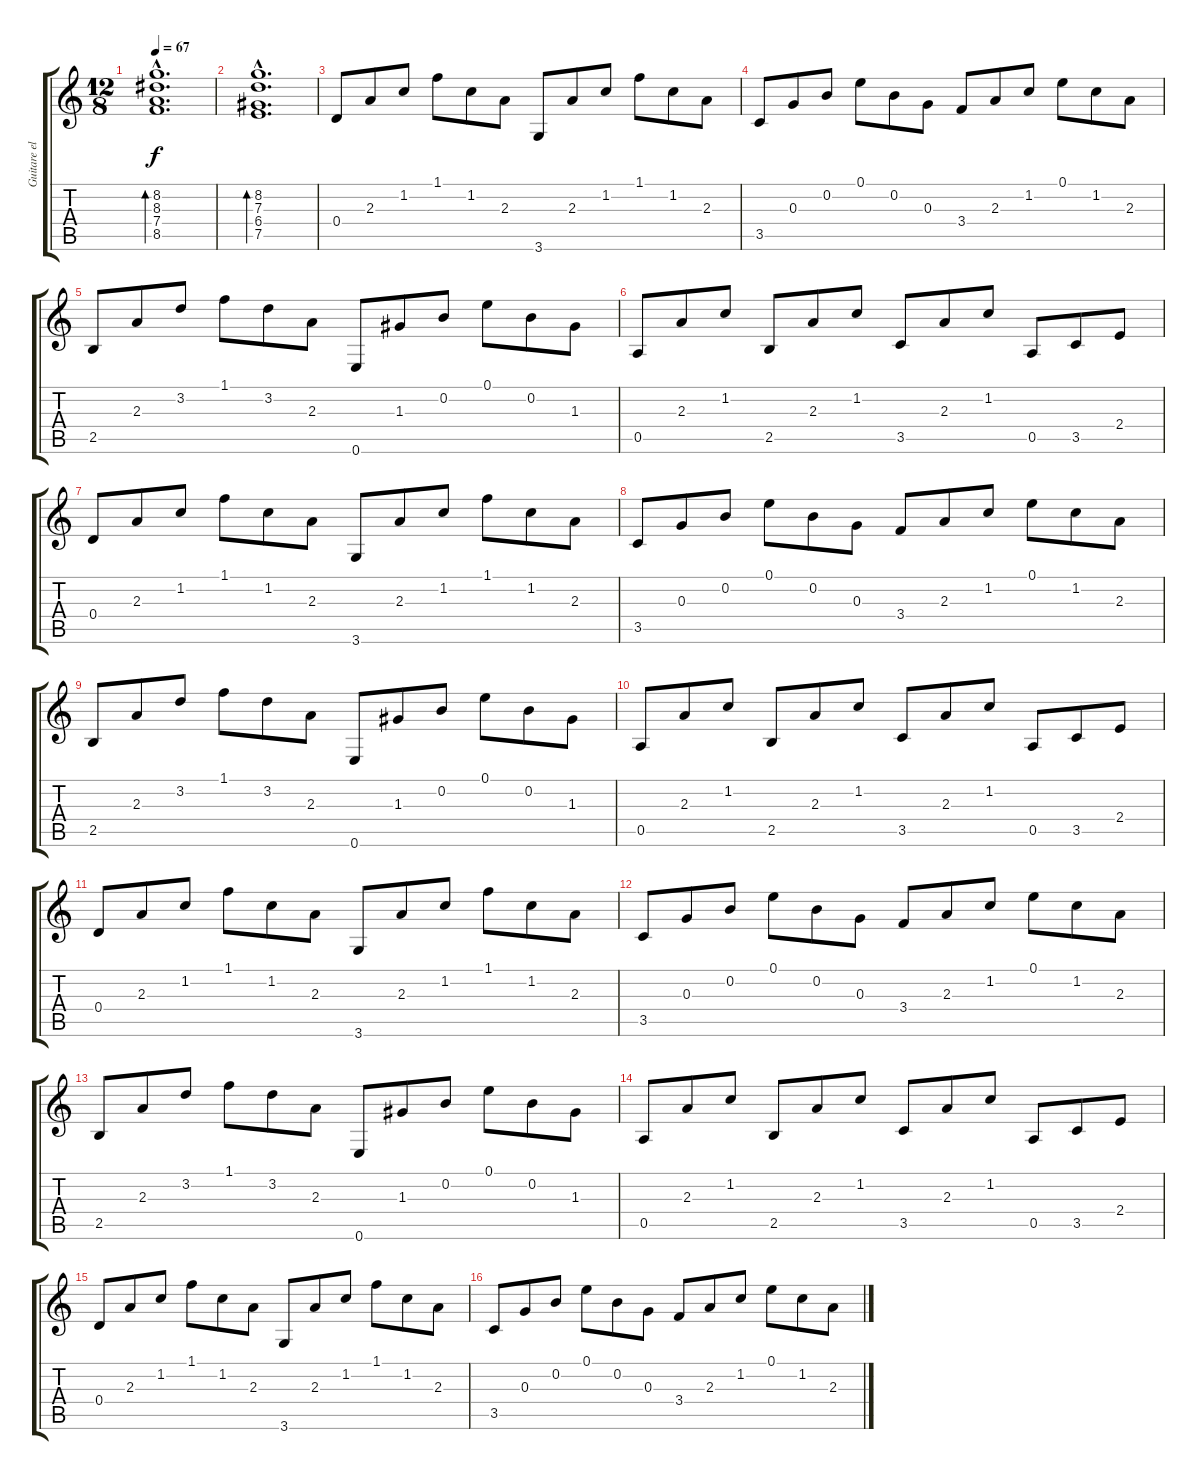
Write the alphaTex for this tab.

\track ("Guitare elec 1" "Guitare el") {instrument acousticguitarsteel}
\staff {score tabs}
\tuning (E4 B3 G3 D3 A2 E2) {hide}
\ts (12 8)
\tempo 67
\clef g2
\ks c
(8.2{hac} 8.3{hac} 7.4{hac} 8.5{hac}).1{d bd 120 dy f} |
(8.2{hac} 7.3{hac} 6.4{hac} 7.5{hac}).1{d bd 120} |
0.4.8 2.3.8 1.2.8 1.1.8 1.2.8 2.3.8 3.6.8 2.3.8 1.2.8 1.1.8 1.2.8 2.3.8 |
3.5.8 0.3.8 0.2.8 0.1.8 0.2.8 0.3.8 3.4.8 2.3.8 1.2.8 0.1.8 1.2.8 2.3.8 |
2.5.8 2.3.8 3.2.8 1.1.8 3.2.8 2.3.8 0.6.8 1.3.8 0.2.8 0.1.8 0.2.8 1.3.8 |
0.5.8 2.3.8 1.2.8 2.5.8 2.3.8 1.2.8 3.5.8 2.3.8 1.2.8 0.5.8 3.5.8 2.4.8 |
0.4.8 2.3.8 1.2.8 1.1.8 1.2.8 2.3.8 3.6.8 2.3.8 1.2.8 1.1.8 1.2.8 2.3.8 |
3.5.8 0.3.8 0.2.8 0.1.8 0.2.8 0.3.8 3.4.8 2.3.8 1.2.8 0.1.8 1.2.8 2.3.8 |
2.5.8 2.3.8 3.2.8 1.1.8 3.2.8 2.3.8 0.6.8 1.3.8 0.2.8 0.1.8 0.2.8 1.3.8 |
0.5.8 2.3.8 1.2.8 2.5.8 2.3.8 1.2.8 3.5.8 2.3.8 1.2.8 0.5.8 3.5.8 2.4.8 |
0.4.8 2.3.8 1.2.8 1.1.8 1.2.8 2.3.8 3.6.8 2.3.8 1.2.8 1.1.8 1.2.8 2.3.8 |
3.5.8 0.3.8 0.2.8 0.1.8 0.2.8 0.3.8 3.4.8 2.3.8 1.2.8 0.1.8 1.2.8 2.3.8 |
2.5.8 2.3.8 3.2.8 1.1.8 3.2.8 2.3.8 0.6.8 1.3.8 0.2.8 0.1.8 0.2.8 1.3.8 |
0.5.8 2.3.8 1.2.8 2.5.8 2.3.8 1.2.8 3.5.8 2.3.8 1.2.8 0.5.8 3.5.8 2.4.8 |
0.4.8 2.3.8 1.2.8 1.1.8 1.2.8 2.3.8 3.6.8 2.3.8 1.2.8 1.1.8 1.2.8 2.3.8 |
3.5.8 0.3.8 0.2.8 0.1.8 0.2.8 0.3.8 3.4.8 2.3.8 1.2.8 0.1.8 1.2.8 2.3.8
